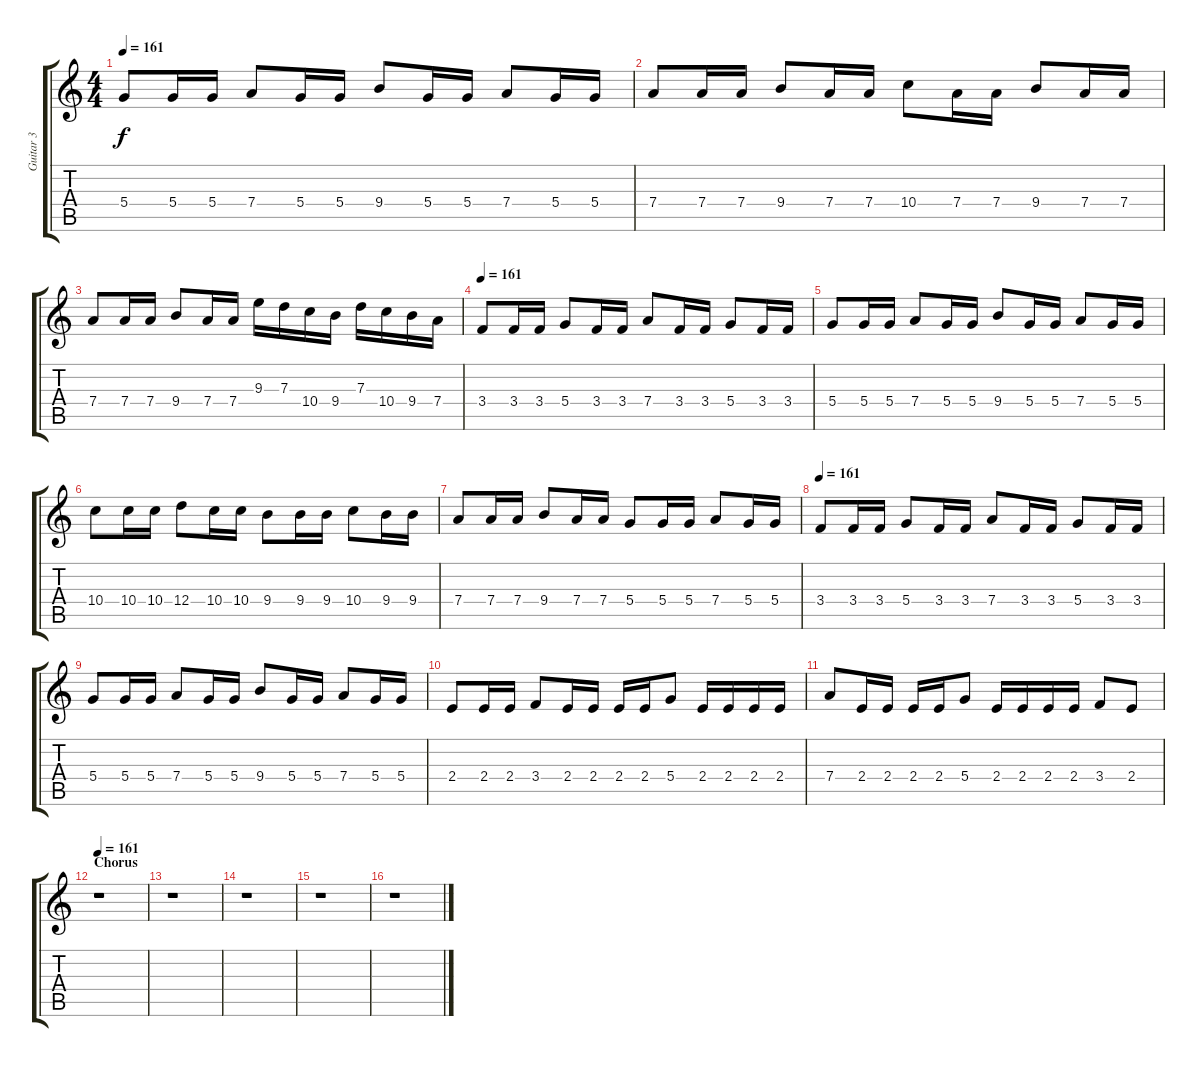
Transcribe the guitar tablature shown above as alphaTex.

\track ("Guitar 3" "Guitar 3") {instrument distortionguitar}
\staff {score tabs}
\tuning (E4 B3 G3 D3 A2 E2) {hide}
\ts (4 4)
\tempo 161
\clef g2
\ks c
5.4.8{dy f} 5.4.16 5.4.16 7.4.8 5.4.16 5.4.16 9.4.8 5.4.16 5.4.16 7.4.8 5.4.16 5.4.16 |
7.4.8 7.4.16 7.4.16 9.4.8 7.4.16 7.4.16 10.4.8 7.4.16 7.4.16 9.4.8 7.4.16 7.4.16 |
7.4.8 7.4.16 7.4.16 9.4.8 7.4.16 7.4.16 9.3.16 7.3.16 10.4.16 9.4.16 7.3.16 10.4.16 9.4.16 7.4.16 |
\tempo 161
3.4.8 3.4.16 3.4.16 5.4.8 3.4.16 3.4.16 7.4.8 3.4.16 3.4.16 5.4.8 3.4.16 3.4.16 |
5.4.8 5.4.16 5.4.16 7.4.8 5.4.16 5.4.16 9.4.8 5.4.16 5.4.16 7.4.8 5.4.16 5.4.16 |
10.4.8 10.4.16 10.4.16 12.4.8 10.4.16 10.4.16 9.4.8 9.4.16 9.4.16 10.4.8 9.4.16 9.4.16 |
7.4.8 7.4.16 7.4.16 9.4.8 7.4.16 7.4.16 5.4.8 5.4.16 5.4.16 7.4.8 5.4.16 5.4.16 |
\tempo 161
3.4.8 3.4.16 3.4.16 5.4.8 3.4.16 3.4.16 7.4.8 3.4.16 3.4.16 5.4.8 3.4.16 3.4.16 |
5.4.8 5.4.16 5.4.16 7.4.8 5.4.16 5.4.16 9.4.8 5.4.16 5.4.16 7.4.8 5.4.16 5.4.16 |
2.4.8 2.4.16 2.4.16 3.4.8 2.4.16 2.4.16 2.4.16 2.4.16 5.4.8 2.4.16 2.4.16 2.4.16 2.4.16 |
7.4.8 2.4.16 2.4.16 2.4.16 2.4.16 5.4.8 2.4.16 2.4.16 2.4.16 2.4.16 3.4.8 2.4.8 |
\section ("" "Chorus")
\tempo 161
r.1 |
r.1 |
r.1 |
r.1 |
r.1
